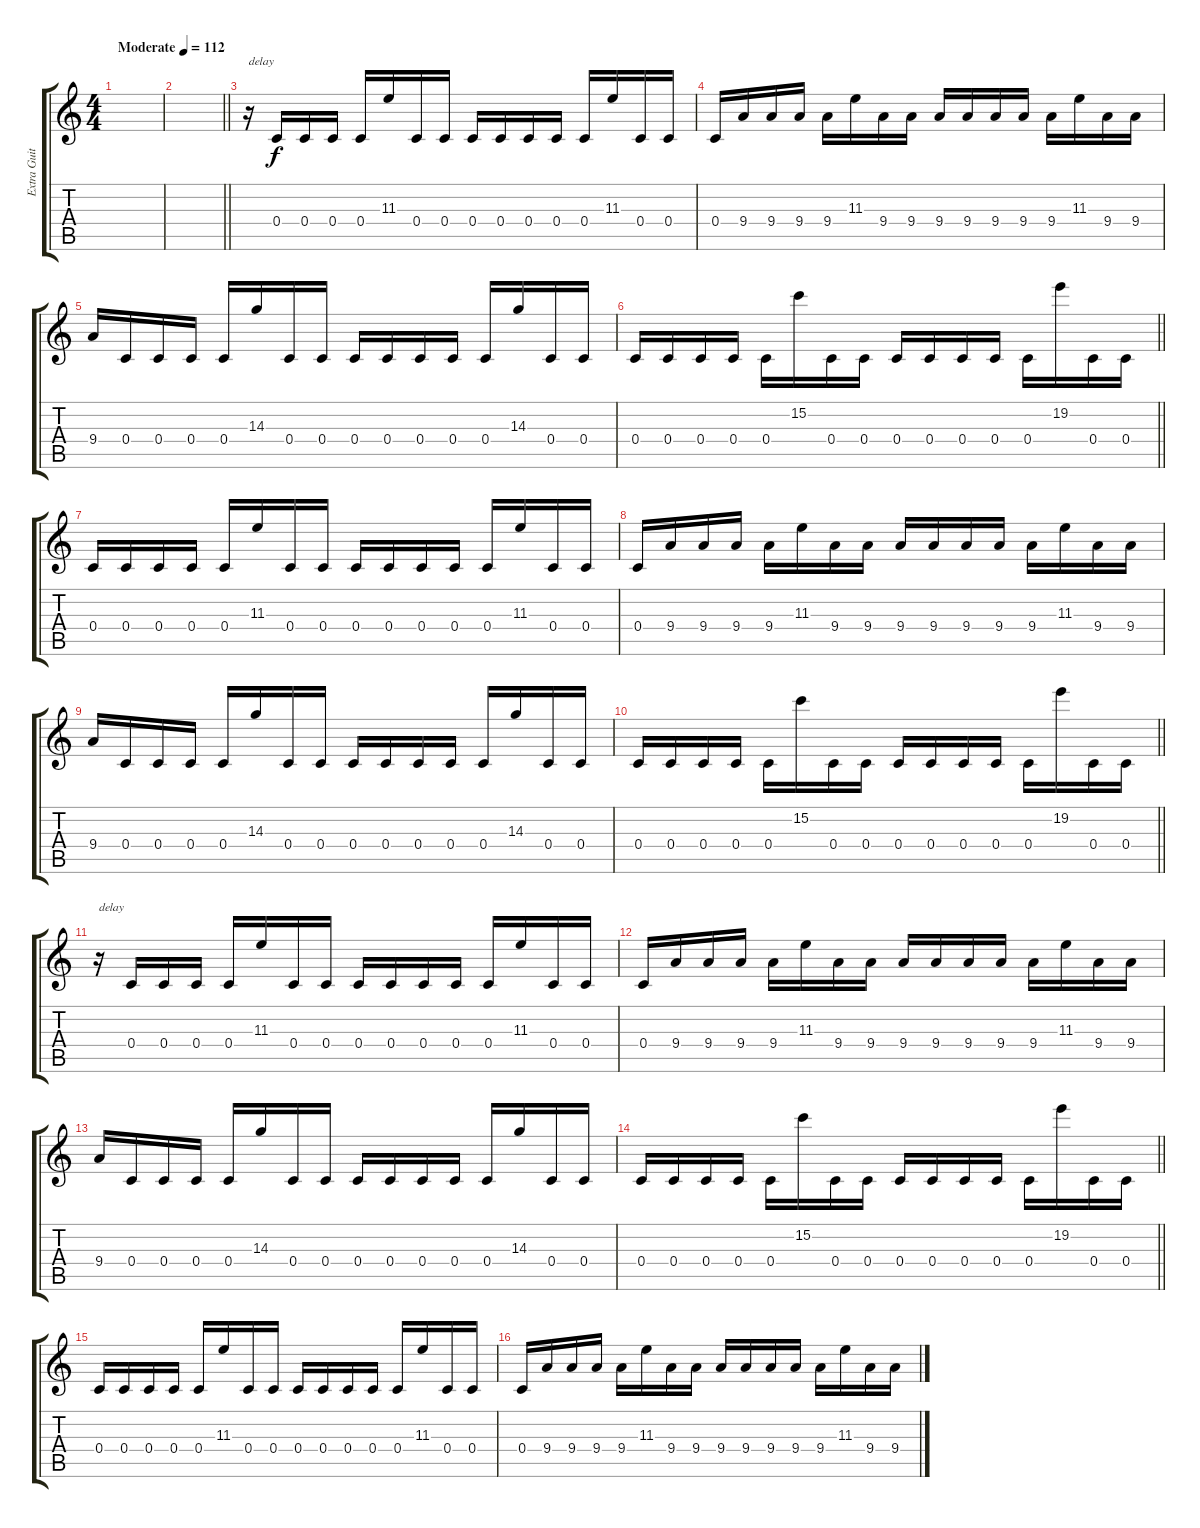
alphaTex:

\track ("Extra Guitar 1" "Extra Guit") {instrument distortionguitar}
\staff {score tabs}
\tuning (D4 A3 F3 C3 G2 C2) {hide}
\ts (4 4)
\tempo (112 "Moderate")
\clef g2
\ks c
|
\barLineRight lightlight
|
r.16{txt "delay" volume 10 balance 8 instrument electricguitarclean} 0.4.16 0.4.16 0.4.16 0.4.16 11.3.16 0.4.16 0.4.16 0.4.16 0.4.16 0.4.16 0.4.16 0.4.16 11.3.16 0.4.16 0.4.16 |
0.4.16 9.4.16 9.4.16 9.4.16 9.4.16 11.3.16 9.4.16 9.4.16 9.4.16 9.4.16 9.4.16 9.4.16 9.4.16 11.3.16 9.4.16 9.4.16 |
9.4.16 0.4.16 0.4.16 0.4.16 0.4.16 14.3.16 0.4.16 0.4.16 0.4.16 0.4.16 0.4.16 0.4.16 0.4.16 14.3.16 0.4.16 0.4.16 |
\barLineRight lightlight
0.4.16 0.4.16 0.4.16 0.4.16 0.4.16 15.2.16 0.4.16 0.4.16 0.4.16 0.4.16 0.4.16 0.4.16 0.4.16 19.2.16 0.4.16 0.4.16 |
0.4.16 0.4.16 0.4.16 0.4.16 0.4.16 11.3.16 0.4.16 0.4.16 0.4.16 0.4.16 0.4.16 0.4.16 0.4.16 11.3.16 0.4.16 0.4.16 |
0.4.16 9.4.16 9.4.16 9.4.16 9.4.16 11.3.16 9.4.16 9.4.16 9.4.16 9.4.16 9.4.16 9.4.16 9.4.16 11.3.16 9.4.16 9.4.16 |
9.4.16 0.4.16 0.4.16 0.4.16 0.4.16 14.3.16 0.4.16 0.4.16 0.4.16 0.4.16 0.4.16 0.4.16 0.4.16 14.3.16 0.4.16 0.4.16 |
\barLineRight lightlight
0.4.16 0.4.16 0.4.16 0.4.16 0.4.16 15.2.16 0.4.16 0.4.16 0.4.16 0.4.16 0.4.16 0.4.16 0.4.16 19.2.16 0.4.16 0.4.16 |
r.16{txt "delay"} 0.4.16 0.4.16 0.4.16 0.4.16 11.3.16 0.4.16 0.4.16 0.4.16 0.4.16 0.4.16 0.4.16 0.4.16 11.3.16 0.4.16 0.4.16 |
0.4.16 9.4.16 9.4.16 9.4.16 9.4.16 11.3.16 9.4.16 9.4.16 9.4.16 9.4.16 9.4.16 9.4.16 9.4.16 11.3.16 9.4.16 9.4.16 |
9.4.16 0.4.16 0.4.16 0.4.16 0.4.16 14.3.16 0.4.16 0.4.16 0.4.16 0.4.16 0.4.16 0.4.16 0.4.16 14.3.16 0.4.16 0.4.16 |
\barLineRight lightlight
0.4.16 0.4.16 0.4.16 0.4.16 0.4.16 15.2.16 0.4.16 0.4.16 0.4.16 0.4.16 0.4.16 0.4.16 0.4.16 19.2.16 0.4.16 0.4.16 |
0.4.16 0.4.16 0.4.16 0.4.16 0.4.16 11.3.16 0.4.16 0.4.16 0.4.16 0.4.16 0.4.16 0.4.16 0.4.16 11.3.16 0.4.16 0.4.16 |
0.4.16 9.4.16 9.4.16 9.4.16 9.4.16 11.3.16 9.4.16 9.4.16 9.4.16 9.4.16 9.4.16 9.4.16 9.4.16 11.3.16 9.4.16 9.4.16
